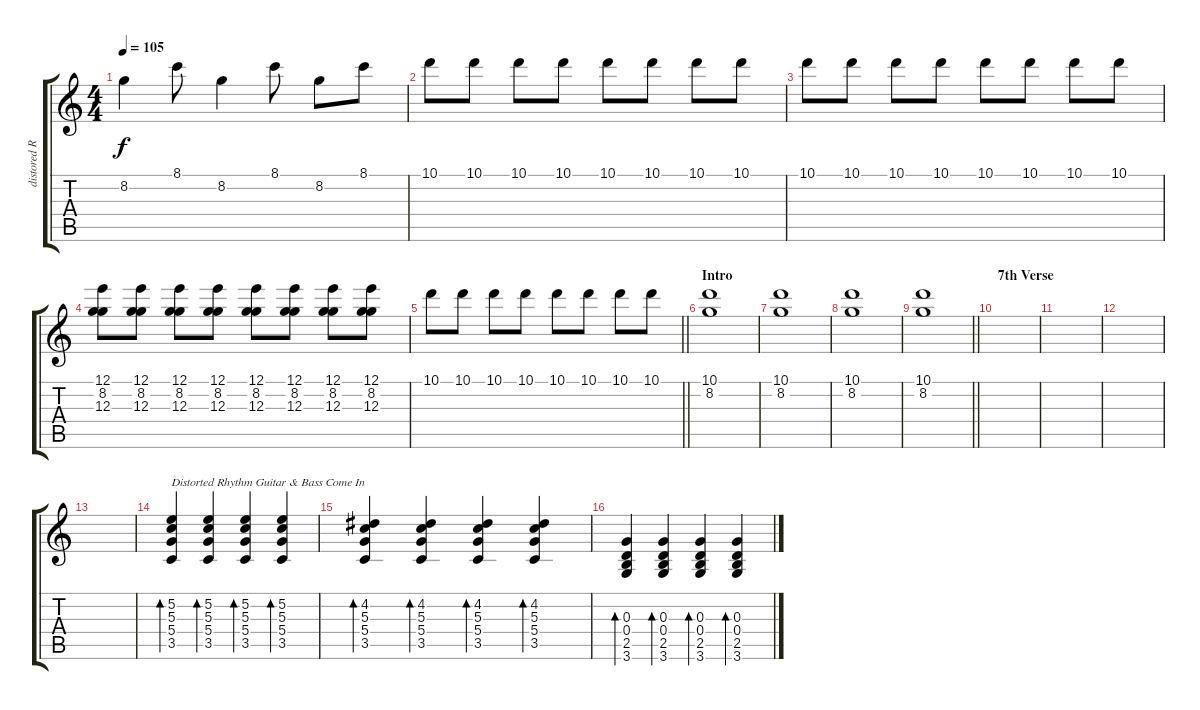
\track ("distored Rhythm guitar" "distored R") {instrument distortionguitar}
\staff {score tabs}
\tuning (E4 B3 G3 D3 A2 E2) {hide}
\ts (4 4)
\tempo 105
\clef g2
\ks c
8.2.4{dy f} 8.1.8 8.2.4 8.1.8 8.2.8 8.1.8 |
10.1.8 10.1.8 10.1.8 10.1.8 10.1.8 10.1.8 10.1.8 10.1.8 |
10.1.8 10.1.8 10.1.8 10.1.8 10.1.8 10.1.8 10.1.8 10.1.8 |
(12.1 8.2 12.3).8 (12.1 8.2 12.3).8 (12.1 8.2 12.3).8 (12.1 8.2 12.3).8 (12.1 8.2 12.3).8 (12.1 8.2 12.3).8 (12.1 8.2 12.3).8 (12.1 8.2 12.3).8 |
\barLineRight lightlight
10.1.8 10.1.8 10.1.8 10.1.8 10.1.8 10.1.8 10.1.8 10.1.8 |
\section ("" "Intro")
(10.1 8.2).1{volume 2 instrument distortionguitar} |
(10.1 8.2).1{volume 2 instrument distortionguitar} |
(10.1 8.2).1{volume 1 instrument distortionguitar} |
\barLineRight lightlight
(10.1 8.2).1{volume 1 instrument distortionguitar} |
\section ("" "7th Verse")
|
|
|
|
(5.2 5.3 5.4 3.5).4{bd 60 txt "Distorted Rhythm Guitar & Bass Come In" volume 4 instrument distortionguitar} (5.2 5.3 5.4 3.5).4{bd 60} (5.2 5.3 5.4 3.5).4{bd 60} (5.2 5.3 5.4 3.5).4{bd 60} |
(4.2 5.3 5.4 3.5).4{bd 60} (4.2 5.3 5.4 3.5).4{bd 60} (4.2 5.3 5.4 3.5).4{bd 60} (4.2 5.3 5.4 3.5).4{bd 60} |
(0.3 0.4 2.5 3.6).4{bd 60} (0.3 0.4 2.5 3.6).4{bd 60} (0.3 0.4 2.5 3.6).4{bd 60} (0.3 0.4 2.5 3.6).4{bd 60}
